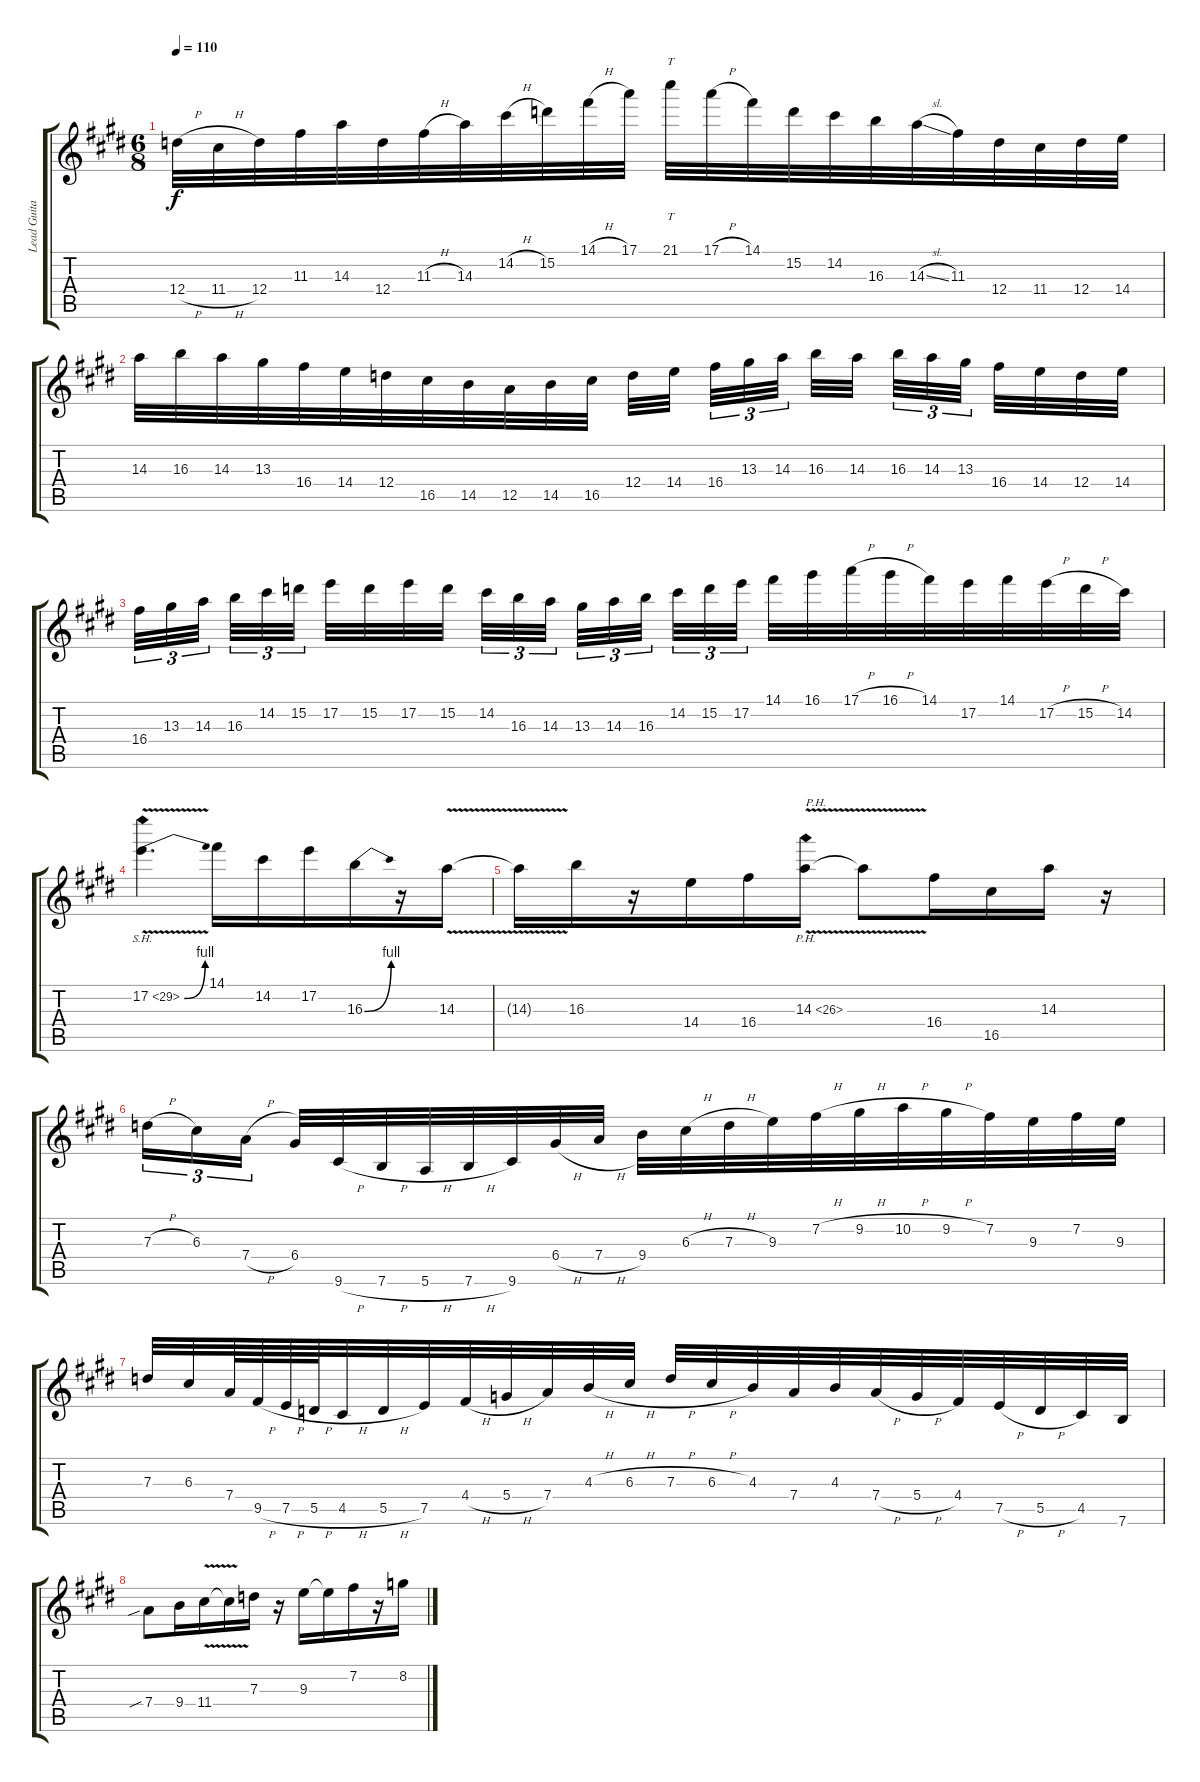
\track ("Lead Guitar 1" "Lead Guita") {instrument overdrivenguitar}
\staff {score tabs}
\tuning (E4 B3 G3 D3 A2 E2) {hide}
\ts (6 8)
\tempo 110
\clef g2
\ks e
12.4{h}.32{dy f} 11.4{h}.32 12.4.32 11.3.32 14.3.32 12.4.32 11.3{h}.32 14.3.32 14.2{h}.32 15.2.32 14.1{h}.32 17.1.32 21.1.32{tt} 17.1{h}.32 14.1.32 15.2.32 14.2.32 16.3.32 14.3{sl}.32 11.3.32 12.4.32 11.4.32 12.4.32 14.4.32 |
14.3.32 16.3.32 14.3.32 13.3.32 16.4.32 14.4.32 12.4.32 16.5.32 14.5.32 12.5.32 14.5.32 16.5.32 12.4.32 14.4.32{beam splitsecondary} 16.4.32{tu (3 2)} 13.3.32{tu (3 2)} 14.3.32{tu (3 2) beam splitsecondary} 16.3.32 14.3.32{beam splitsecondary} 16.3.32{tu (3 2)} 14.3.32{tu (3 2)} 13.3.32{tu (3 2) beam splitsecondary} 16.4.32 14.4.32 12.4.32 14.4.32 |
16.4.32{tu (3 2)} 13.3.32{tu (3 2)} 14.3.32{tu (3 2) beam splitsecondary} 16.3.32{tu (3 2)} 14.2.32{tu (3 2)} 15.2.32{tu (3 2) beam splitsecondary} 17.2.32 15.2.32 17.2.32 15.2.32{beam splitsecondary} 14.2.32{tu (3 2)} 16.3.32{tu (3 2)} 14.3.32{tu (3 2) beam splitsecondary} 13.3.32{tu (3 2)} 14.3.32{tu (3 2)} 16.3.32{tu (3 2)} 14.2.32{tu (3 2)} 15.2.32{tu (3 2)} 17.2.32{tu (3 2) beam splitsecondary} 14.1.32 16.1.32 17.1{h}.32 16.1{h}.32 14.1.32 17.2.32 14.1.32 17.2{h}.32 15.2{h}.32 14.2.32 |
17.2{be (bend 0 0 60 4) sh 12 v}.4{d} 14.1.16 14.2.16 17.2.16 16.3{be (bend 0 0 60 4)}.16 r.16 14.3{v}.16 |
14.3{t}.16 16.3.16 r.16 14.4.16 16.4.16 14.3{ph 12 v}.16{txt "P.H."} 14.3{t}.8 16.4.16 16.5.16 14.3.16 r.16 |
7.3{h}.16{tu (3 2)} 6.3.16{tu (3 2)} 7.4{h}.16{tu (3 2) beam splitsecondary} 6.4.32 9.6{h}.32 7.6{h}.32 5.6{h}.32 7.6{h}.32 9.6.32 6.4{h}.32 7.4{h}.32 9.4.32 6.3{h}.32 7.3{h}.32 9.3.32 7.2{h}.32 9.2{h}.32 10.2{h}.32 9.2{h}.32 7.2.32 9.3.32 7.2.32 9.3.32 |
7.3.32 6.3.32 7.4.64 9.5{h}.64 7.5{h}.64 5.5{h}.64 4.5{h}.32 5.5{h}.32 7.5.32 4.4{h}.32 5.4{h}.32 7.4.32 4.3{h}.32 6.3{h}.32 7.3{h}.32 6.3{h}.32 4.3.32 7.4.32 4.3.32 7.4{h}.32 5.4{h}.32 4.4.32 7.5{h}.32 5.5{h}.32 4.5.32 7.6.32 |
7.4{sib}.8 9.4.16 11.4{v}.16 11.4{t}.16 7.3.16 r.16 9.3.16 9.3{t}.16 7.2.16 r.16 8.2.16
